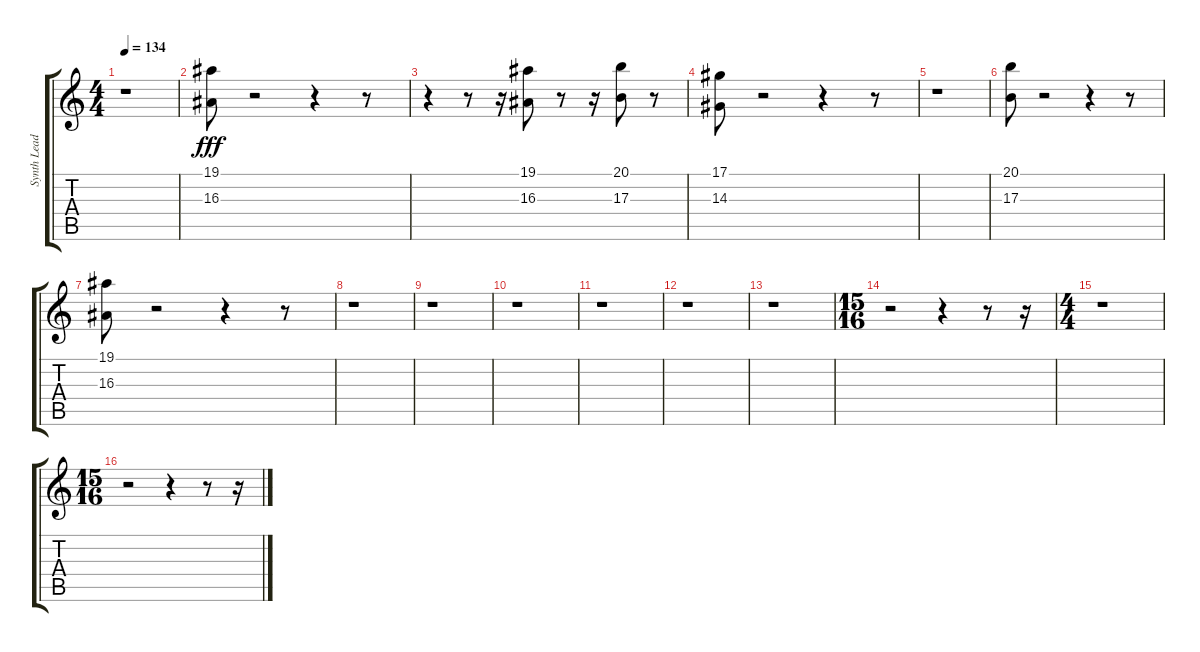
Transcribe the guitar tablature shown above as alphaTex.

\track ("Synth Lead" "Synth Lead") {instrument stringensemble1}
\staff {score tabs}
\tuning (Eb4 Bb3 Gb3 Db3 Ab2 Eb2) {hide}
\ts (4 4)
\tempo 134
\clef g2
\ks c
r.1{dy fff} |
(19.1 16.3).8 r.2 r.4 r.8 |
r.4 r.8 r.16 (19.1 16.3).8 r.8 r.16 (20.1 17.3).8 r.8 |
(17.1 14.3).8 r.2 r.4 r.8 |
r.1 |
(20.1 17.3).8 r.2 r.4 r.8 |
(19.1 16.3).8 r.2 r.4 r.8 |
r.1 |
r.1 |
r.1 |
r.1 |
r.1 |
r.1 |
\ts (15 16)
r.2 r.4 r.8 r.16 |
\ts (4 4)
r.1 |
\ts (15 16)
r.2 r.4 r.8 r.16
